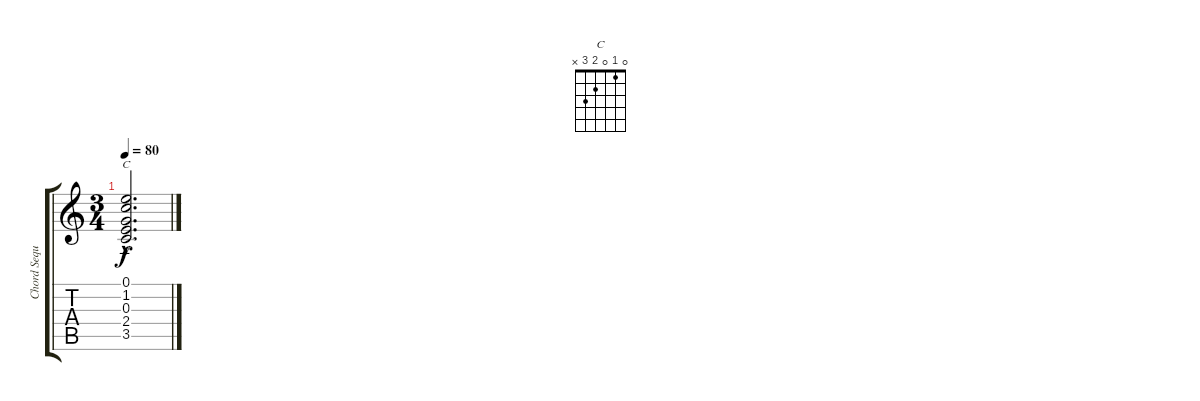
\track ("Chord Sequence" "Chord Sequ") {instrument electricguitarclean}
\staff {score tabs}
\tuning (E4 B3 G3 D3 A2 E2) {hide}
\chord ("C" 0 1 0 2 3 x)
\ts (3 4)
\tempo 80
\clef g2
\ks c
(0.1{hac} 1.2{hac} 0.3{hac} 2.4{hac} 3.5{hac}).2{d ch "C" dy f}
